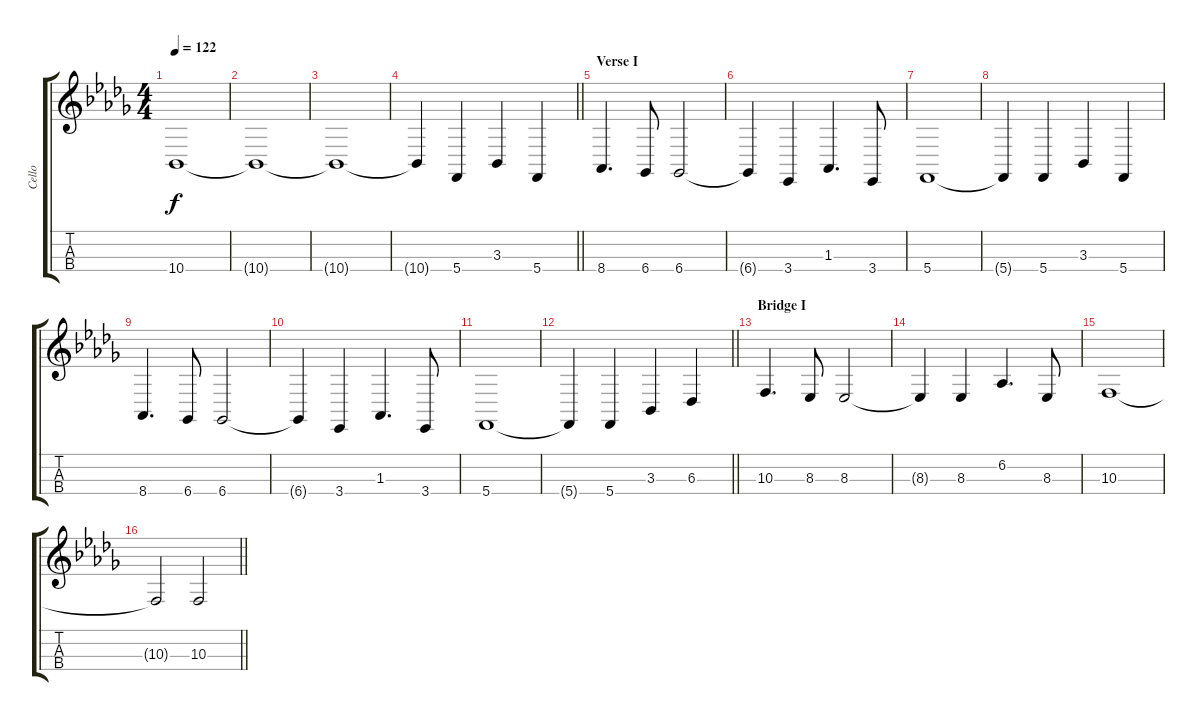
\track ("Cello" "Cello") {instrument cello}
\staff {score tabs}
\tuning (A3 D3 G2 C2) {hide}
\ts (4 4)
\section ("" "")
\tempo 122
\clef g2
\ks bbminor
10.4.1{dy f} |
10.4{t}.1 |
10.4{t}.1 |
\barLineRight lightlight
10.4{t}.4 5.4.4{volume 15} 3.3.4 5.4.4 |
\section ("" "Verse I")
8.4.4{d} 6.4.8 6.4.2 |
6.4{t}.4 3.4.4 1.3.4{d} 3.4.8 |
5.4.1 |
5.4{t}.4 5.4.4 3.3.4 5.4.4 |
8.4.4{d} 6.4.8 6.4.2 |
6.4{t}.4 3.4.4 1.3.4{d} 3.4.8 |
5.4.1 |
\barLineRight lightlight
5.4{t}.4 5.4.4 3.3.4 6.3.4 |
\section ("" "Bridge I")
10.3.4{d} 8.3.8 8.3.2 |
8.3{t}.4 8.3.4 6.2.4{d} 8.3.8 |
10.3.1 |
\barLineRight lightlight
10.3{t}.2 10.3.2
